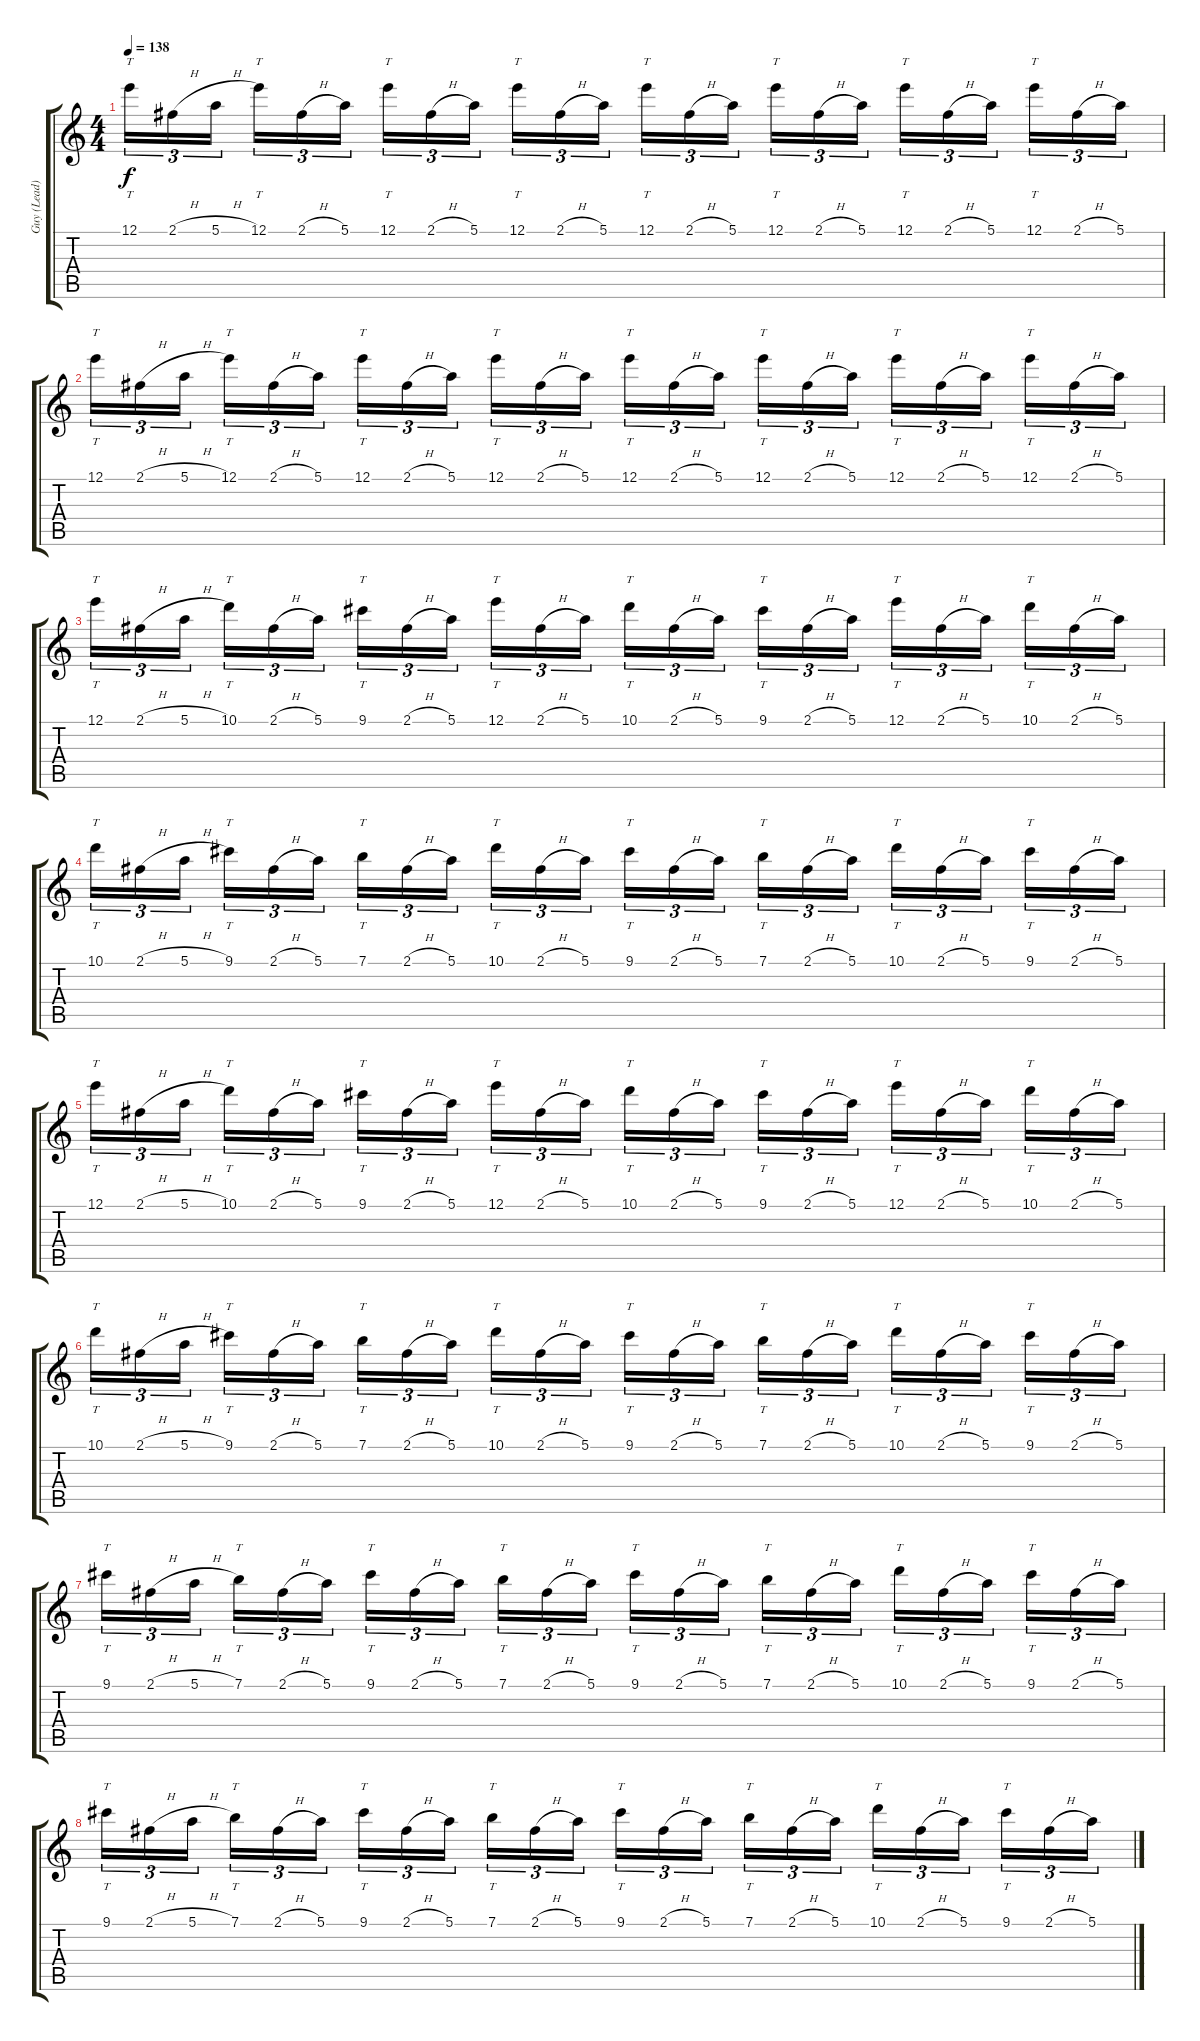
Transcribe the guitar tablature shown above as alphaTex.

\track ("Guy (Lead)" "Guy (Lead)") {instrument distortionguitar}
\staff {score tabs}
\tuning (E4 B3 G3 D3 A2 E2) {hide}
\ts (4 4)
\tempo 138
\clef g2
\ks c
12.1.16{tt tu (3 2) dy f} 2.1{h}.16{tu (3 2)} 5.1{h}.16{tu (3 2)} 12.1.16{tt tu (3 2)} 2.1{h}.16{tu (3 2)} 5.1.16{tu (3 2)} 12.1.16{tt tu (3 2)} 2.1{h}.16{tu (3 2)} 5.1.16{tu (3 2)} 12.1.16{tt tu (3 2)} 2.1{h}.16{tu (3 2)} 5.1.16{tu (3 2)} 12.1.16{tt tu (3 2)} 2.1{h}.16{tu (3 2)} 5.1.16{tu (3 2)} 12.1.16{tt tu (3 2)} 2.1{h}.16{tu (3 2)} 5.1.16{tu (3 2)} 12.1.16{tt tu (3 2)} 2.1{h}.16{tu (3 2)} 5.1.16{tu (3 2)} 12.1.16{tt tu (3 2)} 2.1{h}.16{tu (3 2)} 5.1.16{tu (3 2)} |
12.1.16{tt tu (3 2)} 2.1{h}.16{tu (3 2)} 5.1{h}.16{tu (3 2)} 12.1.16{tt tu (3 2)} 2.1{h}.16{tu (3 2)} 5.1.16{tu (3 2)} 12.1.16{tt tu (3 2)} 2.1{h}.16{tu (3 2)} 5.1.16{tu (3 2)} 12.1.16{tt tu (3 2)} 2.1{h}.16{tu (3 2)} 5.1.16{tu (3 2)} 12.1.16{tt tu (3 2)} 2.1{h}.16{tu (3 2)} 5.1.16{tu (3 2)} 12.1.16{tt tu (3 2)} 2.1{h}.16{tu (3 2)} 5.1.16{tu (3 2)} 12.1.16{tt tu (3 2)} 2.1{h}.16{tu (3 2)} 5.1.16{tu (3 2)} 12.1.16{tt tu (3 2)} 2.1{h}.16{tu (3 2)} 5.1.16{tu (3 2)} |
12.1.16{tt tu (3 2)} 2.1{h}.16{tu (3 2)} 5.1{h}.16{tu (3 2)} 10.1.16{tt tu (3 2)} 2.1{h}.16{tu (3 2)} 5.1.16{tu (3 2)} 9.1.16{tt tu (3 2)} 2.1{h}.16{tu (3 2)} 5.1.16{tu (3 2)} 12.1.16{tt tu (3 2)} 2.1{h}.16{tu (3 2)} 5.1.16{tu (3 2)} 10.1.16{tt tu (3 2)} 2.1{h}.16{tu (3 2)} 5.1.16{tu (3 2)} 9.1.16{tt tu (3 2)} 2.1{h}.16{tu (3 2)} 5.1.16{tu (3 2)} 12.1.16{tt tu (3 2)} 2.1{h}.16{tu (3 2)} 5.1.16{tu (3 2)} 10.1.16{tt tu (3 2)} 2.1{h}.16{tu (3 2)} 5.1.16{tu (3 2)} |
10.1.16{tt tu (3 2)} 2.1{h}.16{tu (3 2)} 5.1{h}.16{tu (3 2)} 9.1.16{tt tu (3 2)} 2.1{h}.16{tu (3 2)} 5.1.16{tu (3 2)} 7.1.16{tt tu (3 2)} 2.1{h}.16{tu (3 2)} 5.1.16{tu (3 2)} 10.1.16{tt tu (3 2)} 2.1{h}.16{tu (3 2)} 5.1.16{tu (3 2)} 9.1.16{tt tu (3 2)} 2.1{h}.16{tu (3 2)} 5.1.16{tu (3 2)} 7.1.16{tt tu (3 2)} 2.1{h}.16{tu (3 2)} 5.1.16{tu (3 2)} 10.1.16{tt tu (3 2)} 2.1{h}.16{tu (3 2)} 5.1.16{tu (3 2)} 9.1.16{tt tu (3 2)} 2.1{h}.16{tu (3 2)} 5.1.16{tu (3 2)} |
12.1.16{tt tu (3 2)} 2.1{h}.16{tu (3 2)} 5.1{h}.16{tu (3 2)} 10.1.16{tt tu (3 2)} 2.1{h}.16{tu (3 2)} 5.1.16{tu (3 2)} 9.1.16{tt tu (3 2)} 2.1{h}.16{tu (3 2)} 5.1.16{tu (3 2)} 12.1.16{tt tu (3 2)} 2.1{h}.16{tu (3 2)} 5.1.16{tu (3 2)} 10.1.16{tt tu (3 2)} 2.1{h}.16{tu (3 2)} 5.1.16{tu (3 2)} 9.1.16{tt tu (3 2)} 2.1{h}.16{tu (3 2)} 5.1.16{tu (3 2)} 12.1.16{tt tu (3 2)} 2.1{h}.16{tu (3 2)} 5.1.16{tu (3 2)} 10.1.16{tt tu (3 2)} 2.1{h}.16{tu (3 2)} 5.1.16{tu (3 2)} |
10.1.16{tt tu (3 2)} 2.1{h}.16{tu (3 2)} 5.1{h}.16{tu (3 2)} 9.1.16{tt tu (3 2)} 2.1{h}.16{tu (3 2)} 5.1.16{tu (3 2)} 7.1.16{tt tu (3 2)} 2.1{h}.16{tu (3 2)} 5.1.16{tu (3 2)} 10.1.16{tt tu (3 2)} 2.1{h}.16{tu (3 2)} 5.1.16{tu (3 2)} 9.1.16{tt tu (3 2)} 2.1{h}.16{tu (3 2)} 5.1.16{tu (3 2)} 7.1.16{tt tu (3 2)} 2.1{h}.16{tu (3 2)} 5.1.16{tu (3 2)} 10.1.16{tt tu (3 2)} 2.1{h}.16{tu (3 2)} 5.1.16{tu (3 2)} 9.1.16{tt tu (3 2)} 2.1{h}.16{tu (3 2)} 5.1.16{tu (3 2)} |
9.1.16{tt tu (3 2)} 2.1{h}.16{tu (3 2)} 5.1{h}.16{tu (3 2)} 7.1.16{tt tu (3 2)} 2.1{h}.16{tu (3 2)} 5.1.16{tu (3 2)} 9.1.16{tt tu (3 2)} 2.1{h}.16{tu (3 2)} 5.1.16{tu (3 2)} 7.1.16{tt tu (3 2)} 2.1{h}.16{tu (3 2)} 5.1.16{tu (3 2)} 9.1.16{tt tu (3 2)} 2.1{h}.16{tu (3 2)} 5.1.16{tu (3 2)} 7.1.16{tt tu (3 2)} 2.1{h}.16{tu (3 2)} 5.1.16{tu (3 2)} 10.1.16{tt tu (3 2)} 2.1{h}.16{tu (3 2)} 5.1.16{tu (3 2)} 9.1.16{tt tu (3 2)} 2.1{h}.16{tu (3 2)} 5.1.16{tu (3 2)} |
9.1.16{tt tu (3 2)} 2.1{h}.16{tu (3 2)} 5.1{h}.16{tu (3 2)} 7.1.16{tt tu (3 2)} 2.1{h}.16{tu (3 2)} 5.1.16{tu (3 2)} 9.1.16{tt tu (3 2)} 2.1{h}.16{tu (3 2)} 5.1.16{tu (3 2)} 7.1.16{tt tu (3 2)} 2.1{h}.16{tu (3 2)} 5.1.16{tu (3 2)} 9.1.16{tt tu (3 2)} 2.1{h}.16{tu (3 2)} 5.1.16{tu (3 2)} 7.1.16{tt tu (3 2)} 2.1{h}.16{tu (3 2)} 5.1.16{tu (3 2)} 10.1.16{tt tu (3 2)} 2.1{h}.16{tu (3 2)} 5.1.16{tu (3 2)} 9.1.16{tt tu (3 2)} 2.1{h}.16{tu (3 2)} 5.1.16{tu (3 2)}
